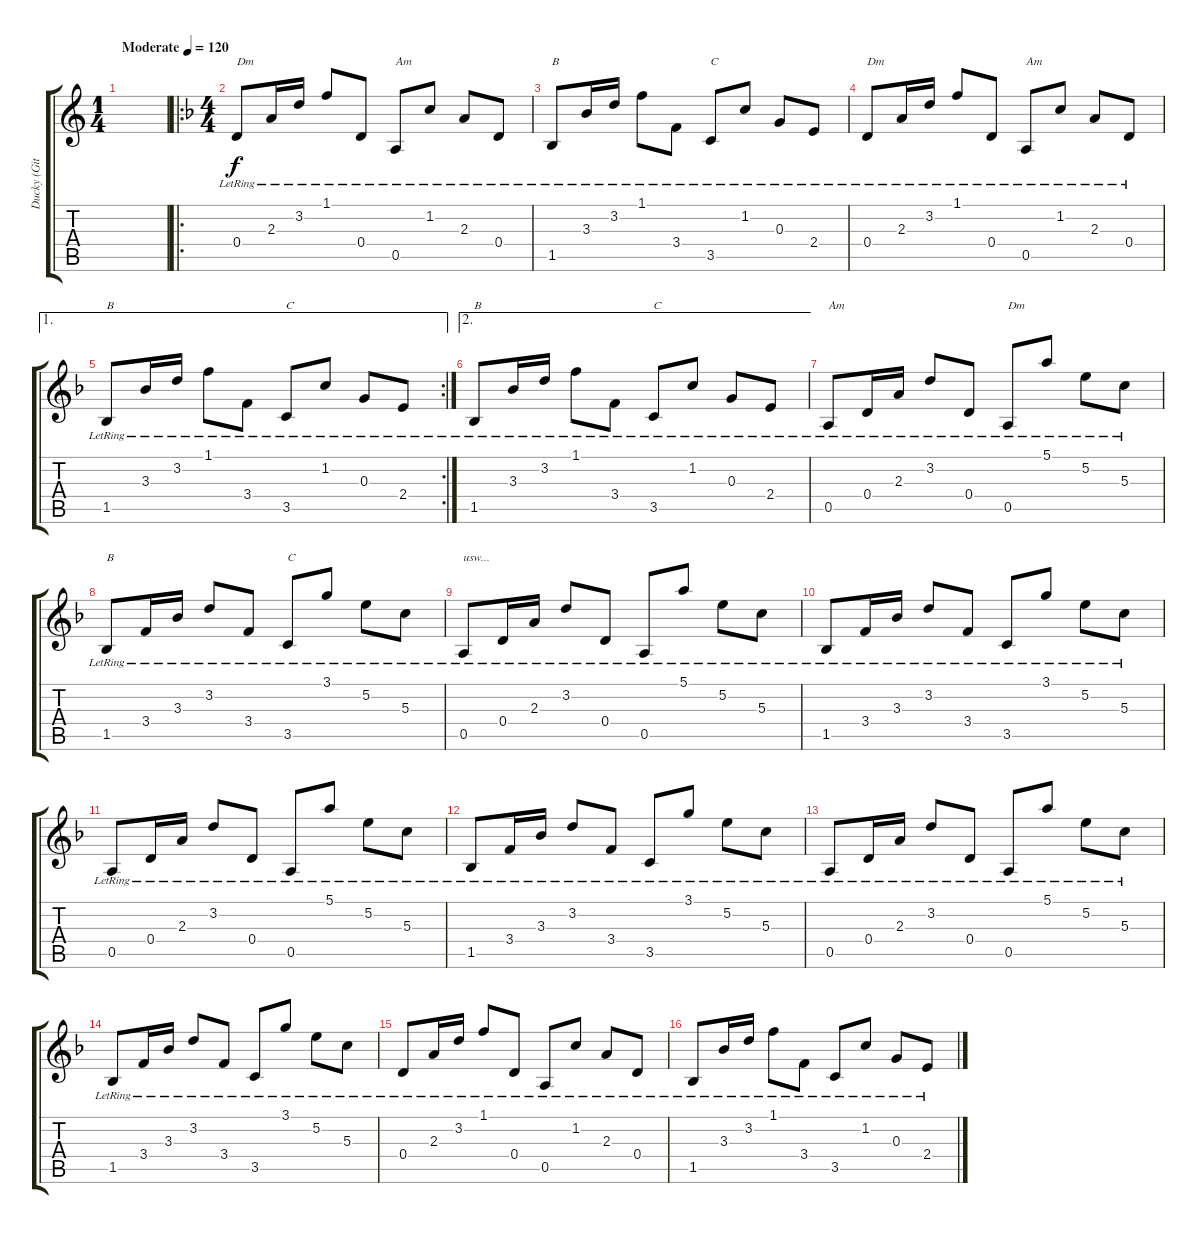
\track ("Ducky (Gitarre)" "Ducky (Git") {instrument acousticguitarsteel}
\staff {score tabs}
\tuning (E4 B3 G3 D3 A2 E2) {hide}
\ts (1 4)
\tempo (120 "Moderate")
\clef g2
\ks c
|
\ro
\ts (4 4)
\ks f
0.4{lr}.8{txt "Dm"} 2.3{lr}.16 3.2{lr}.16 1.1{lr}.8 0.4{lr}.8 0.5{lr}.8{txt "Am"} 1.2{lr}.8 2.3{lr}.8 0.4{lr}.8 |
1.5{lr}.8{txt "B"} 3.3{lr}.16 3.2{lr}.16 1.1{lr}.8 3.4{lr}.8 3.5{lr}.8{txt "C"} 1.2{lr}.8 0.3{lr}.8 2.4{lr}.8 |
0.4{lr}.8{txt "Dm"} 2.3{lr}.16 3.2{lr}.16 1.1{lr}.8 0.4{lr}.8 0.5{lr}.8{txt "Am"} 1.2{lr}.8 2.3{lr}.8 0.4{lr}.8 |
\ae 1
\rc 2
1.5{lr}.8{txt "B"} 3.3{lr}.16 3.2{lr}.16 1.1{lr}.8 3.4{lr}.8 3.5{lr}.8{txt "C"} 1.2{lr}.8 0.3{lr}.8 2.4{lr}.8 |
\ae 2
1.5{lr}.8{txt "B"} 3.3{lr}.16 3.2{lr}.16 1.1{lr}.8 3.4{lr}.8 3.5{lr}.8{txt "C"} 1.2{lr}.8 0.3{lr}.8 2.4{lr}.8 |
0.5{lr}.8{txt "Am"} 0.4{lr}.16 2.3{lr}.16 3.2{lr}.8 0.4{lr}.8 0.5{lr}.8{txt "Dm"} 5.1{lr}.8 5.2{lr}.8 5.3{lr}.8 |
1.5{lr}.8{txt "B"} 3.4{lr}.16 3.3{lr}.16 3.2{lr}.8 3.4{lr}.8 3.5{lr}.8{txt "C"} 3.1{lr}.8 5.2{lr}.8 5.3{lr}.8 |
0.5{lr}.8{txt "usw..."} 0.4{lr}.16 2.3{lr}.16 3.2{lr}.8 0.4{lr}.8 0.5{lr}.8 5.1{lr}.8 5.2{lr}.8 5.3{lr}.8 |
1.5{lr}.8 3.4{lr}.16 3.3{lr}.16 3.2{lr}.8 3.4{lr}.8 3.5{lr}.8 3.1{lr}.8 5.2{lr}.8 5.3{lr}.8 |
0.5{lr}.8 0.4{lr}.16 2.3{lr}.16 3.2{lr}.8 0.4{lr}.8 0.5{lr}.8 5.1{lr}.8 5.2{lr}.8 5.3{lr}.8 |
1.5{lr}.8 3.4{lr}.16 3.3{lr}.16 3.2{lr}.8 3.4{lr}.8 3.5{lr}.8 3.1{lr}.8 5.2{lr}.8 5.3{lr}.8 |
0.5{lr}.8 0.4{lr}.16 2.3{lr}.16 3.2{lr}.8 0.4{lr}.8 0.5{lr}.8 5.1{lr}.8 5.2{lr}.8 5.3{lr}.8 |
1.5{lr}.8 3.4{lr}.16 3.3{lr}.16 3.2{lr}.8 3.4{lr}.8 3.5{lr}.8 3.1{lr}.8 5.2{lr}.8 5.3{lr}.8 |
0.4{lr}.8 2.3{lr}.16 3.2{lr}.16 1.1{lr}.8 0.4{lr}.8 0.5{lr}.8 1.2{lr}.8 2.3{lr}.8 0.4{lr}.8 |
1.5{lr}.8 3.3{lr}.16 3.2{lr}.16 1.1{lr}.8 3.4{lr}.8 3.5{lr}.8 1.2{lr}.8 0.3{lr}.8 2.4{lr}.8
